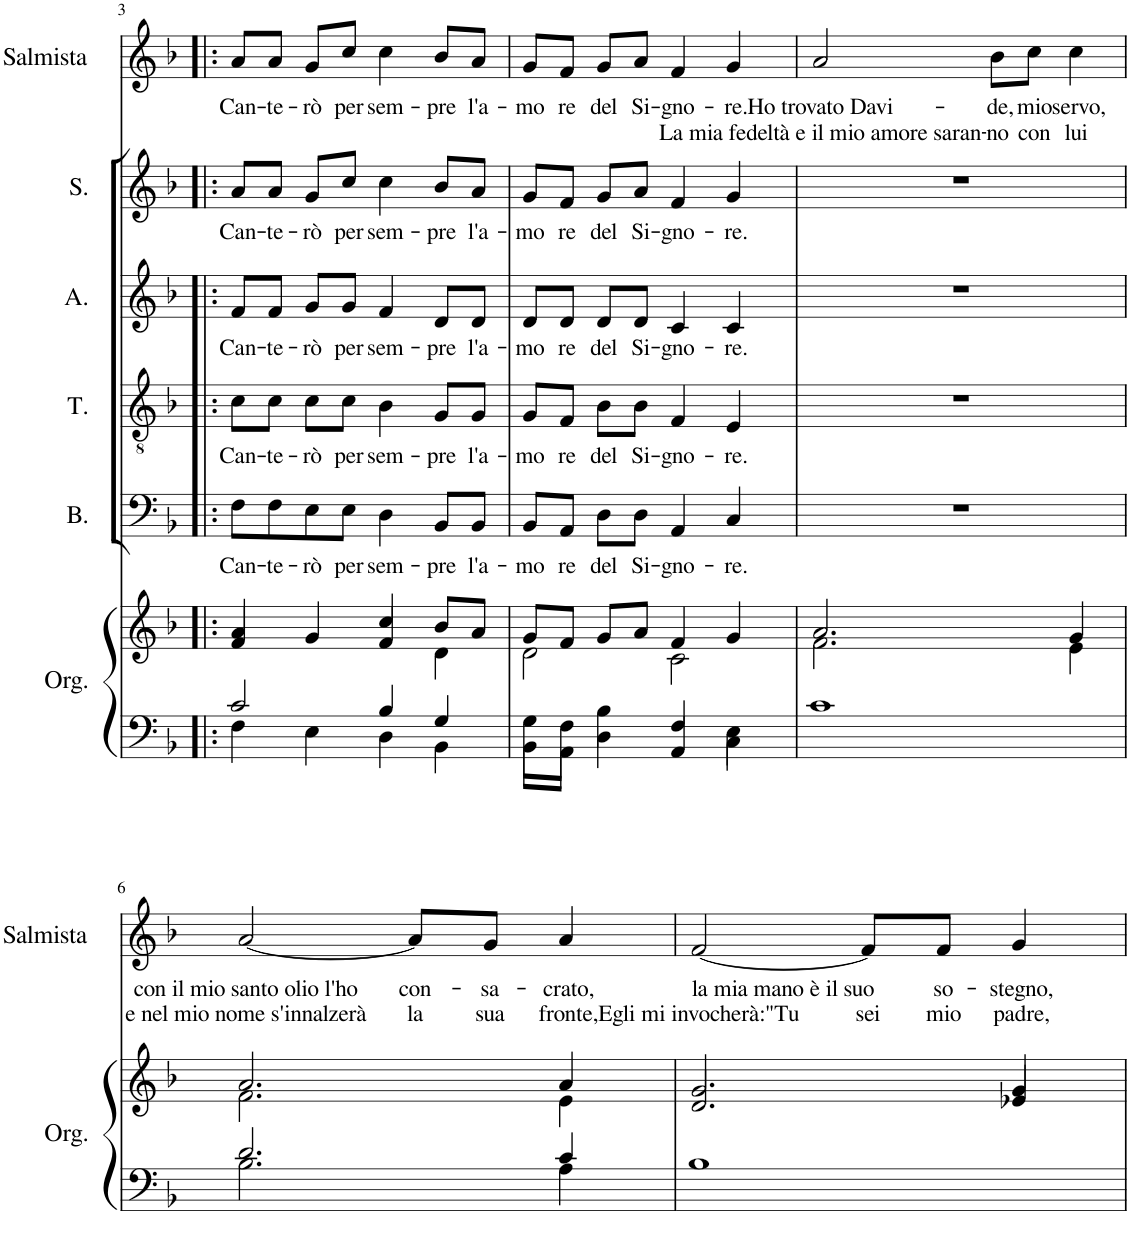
**kern	**kern	**kern	**text	**kern	**text	**kern	**text	**kern	**text	**kern	**text	**text
*part6	*part6	*part5	*part5	*part4	*part4	*part3	*part3	*part2	*part2	*part1	*part1	*part1
*staff7	*staff6	*staff5	*staff5	*staff4	*staff4	*staff3	*staff3	*staff2	*staff2	*staff1	*staff1	*staff1
*I"Organo	*	*I"Basso	*	*I"Tenore	*	*I"Contralto	*	*I"Soprano	*	*I"Salmista	*	*
*I'Org.	*	*I'B.	*	*I'T.	*	*	*	*I'S.	*	*I'Salmista	*	*
!!LO:PB:g=z
*clefF4	*clefG2	*clefF4	*	*clefGv2	*	*clefG2	*	*clefG2	*	*clefG2	*	*
*k[b-]	*k[b-]	*k[b-]	*	*k[b-]	*	*k[b-]	*	*k[b-]	*	*k[b-]	*	*
*M4/4	*M4/4	*M4/4	*	*M4/4	*	*M4/4	*	*M4/4	*	*M4/4	*	*
=3!|:	=3!|:	=3!|:	=3!|:	=3!|:	=3!|:	=3!|:	=3!|:	=3!|:	=3!|:	=3!|:	=3!|:	=3!|:
*^	*^	*	*	*	*	*	*	*	*	*	*	*
!	!	!	!	!	!LO:LY:b	!	!LO:LY:b	!	!LO:LY:b	!	!LO:LY:b	!	!LO:LY:b	!
2c/	4F\	4a/	4f/	8F\L	Can-	8c\L	Can-	8f/L	Can-	8a/L	Can-	8a/L	Can-	.
!	!	!	!	!	!LO:LY:b	!	!LO:LY:b	!	!LO:LY:b	!	!LO:LY:b	!	!LO:LY:b	!
.	.	.	.	8F\	-te-	8c\J	-te-	8f/J	-te-	8a/J	-te-	8a/J	-te-	.
!	!	!	!	!	!LO:LY:b	!	!LO:LY:b	!	!LO:LY:b	!	!LO:LY:b	!	!LO:LY:b	!
.	4E\	4g/	4ryy	8E\	-rò	8c\L	-rò	8g/L	-rò	8g/L	-rò	8g/L	-rò	.
!	!	!	!	!	!LO:LY:b	!	!LO:LY:b	!	!LO:LY:b	!	!LO:LY:b	!	!LO:LY:b	!
.	.	.	.	8E\J	per	8c\J	per	8g/J	per	8cc/J	per	8cc/J	per	.
!	!	!	!	!	!LO:LY:b	!	!LO:LY:b	!	!LO:LY:b	!	!LO:LY:b	!	!LO:LY:b	!
4B-/	4D\	4cc/	4f/	4D\	sem-	4B-\	sem-	4f/	sem-	4cc\	sem-	4cc\	sem-	.
!	!	!	!	!	!LO:LY:b	!	!LO:LY:b	!	!LO:LY:b	!	!LO:LY:b	!	!LO:LY:b	!
4G/	4BB-\	8b-/L	4d\	8BB-/L	-pre	8G/L	-pre	8d/L	-pre	8b-/L	-pre	8b-/L	-pre	.
!	!	!	!	!	!LO:LY:b	!	!LO:LY:b	!	!LO:LY:b	!	!LO:LY:b	!	!LO:LY:b	!
.	.	8a/J	.	8BB-/J	l'a-	8G/J	l'a-	8d/J	l'a-	8a/J	l'a-	8a/J	l'a-	.
=4	=4	=4	=4	=4	=4	=4	=4	=4	=4	=4	=4	=4	=4	=4
!	!	!	!	!	!LO:LY:b	!	!LO:LY:b	!	!LO:LY:b	!	!LO:LY:b	!	!LO:LY:b	!
8G\L	8BB-\L	8g/L	2d\	8BB-/L	-mo	8G/L	-mo	8d/L	-mo	8g/L	-mo	8g/L	-mo	.
!	!	!	!	!	!LO:LY:b	!	!LO:LY:b	!	!LO:LY:b	!	!LO:LY:b	!	!LO:LY:b	!
8F\J	8AA\J	8f/J	.	8AA/J	re	8F/J	re	8d/J	re	8f/J	re	8f/J	re	.
!	!	!	!	!	!LO:LY:b	!	!LO:LY:b	!	!LO:LY:b	!	!LO:LY:b	!	!LO:LY:b	!
4B-\	4D\	8g/L	.	8D\L	del	8B-\L	del	8d/L	del	8g/L	del	8g/L	del	.
!	!	!	!	!	!LO:LY:b	!	!LO:LY:b	!	!LO:LY:b	!	!LO:LY:b	!	!LO:LY:b	!
.	.	8a/J	.	8D\J	Si-	8B-\J	Si-	8d/J	Si-	8a/J	Si-	8a/J	Si-	.
!	!	!	!	!	!LO:LY:b	!	!LO:LY:b	!	!LO:LY:b	!	!LO:LY:b	!	!LO:LY:b	!
4F/	4AA/	4f/	2c\	4AA/	-gno-	4F/	-gno-	4c/	-gno-	4f/	-gno-	4f/	-gno-	.
!	!	!	!	!	!LO:LY:b	!	!LO:LY:b	!	!LO:LY:b	!	!LO:LY:b	!	!LO:LY:b	!
4E\	4C\	4g/	.	4C/	-re.	4E/	-re.	4c/	-re.	4g/	-re.	4g/	-re.	.
=5	=5	=5	=5	=5	=5	=5	=5	=5	=5	=5	=5	=5	=5	=5
!	!	!	!	!	!	!	!	!	!	!	!	!	!LO:LY:b	!LO:LY:b
*v	*v	*	*	*	*	*	*	*	*	*	*	*	*	*
1c	2.a/	2.f\	1r	.	1r	.	1r	.	1r	.	2a/	Ho trovato Davi-	La mia fedeltà e il mio amore saran-
!	!	!	!	!	!	!	!	!	!	!	!	!LO:LY:b	!LO:LY:b
.	.	.	.	.	.	.	.	.	.	.	8b-\L	-de,	-no
!	!	!	!	!	!	!	!	!	!	!	!	!LO:LY:b	!LO:LY:b
.	.	.	.	.	.	.	.	.	.	.	8cc\J	mio	con
!	!	!	!	!	!	!	!	!	!	!	!	!LO:LY:b	!LO:LY:b
.	4g/	4e\	.	.	.	.	.	.	.	.	4cc\	servo,	lui
!!LO:LB:g=z
=6	=6	=6	=6	=6	=6	=6	=6	=6	=6	=6	=6	=6	=6
*^	*	*	*	*	*	*	*	*	*	*	*	*	*
!	!	!	!	!	!	!	!	!	!	!	!	!	!LO:LY:b	!LO:LY:b
2.d/	2.B-\	2.a/	2.f\	1r	.	1r	.	1r	.	1r	.	[2a/	con il mio santo olio l'ho	e nel mio nome s'innalzerà
!	!	!	!	!	!	!	!	!	!	!	!	!	!LO:LY:b	!LO:LY:b
.	.	.	.	.	.	.	.	.	.	.	.	8a/L]	con-	la
!	!	!	!	!	!	!	!	!	!	!	!	!	!LO:LY:b	!LO:LY:b
.	.	.	.	.	.	.	.	.	.	.	.	8g/J	-sa-	sua
!	!	!	!	!	!	!	!	!	!	!	!	!	!LO:LY:b	!LO:LY:b
4c/	4A\	4a/	4e\	.	.	.	.	.	.	.	.	4a/	-crato,	fronte,
=7	=7	=7	=7	=7	=7	=7	=7	=7	=7	=7	=7	=7	=7	=7
!	!	!	!	!	!	!	!	!	!	!	!	!	!LO:LY:b	!LO:LY:b
*v	*v	*	*	*	*	*	*	*	*	*	*	*	*	*
1B-	2.g/	2.d/	1r	.	1r	.	1r	.	1r	.	[2f/	la mia mano è il suo	Egli mi invocherà:"Tu
!	!	!	!	!	!	!	!	!	!	!	!	!	!LO:LY:b
.	.	.	.	.	.	.	.	.	.	.	8f/L]	.	sei
!	!	!	!	!	!	!	!	!	!	!	!	!LO:LY:b	!LO:LY:b
.	.	.	.	.	.	.	.	.	.	.	8f/J	so-	mio
!	!	!	!	!	!	!	!	!	!	!	!	!LO:LY:b	!LO:LY:b
.	4g/	4e-X/	.	.	.	.	.	.	.	.	4g/	-stegno,	padre,
*	*v	*v	*	*	*	*	*	*	*	*	*	*	*
=	=	=	=	=	=	=	=	=	=	=	=	=
*-	*-	*-	*-	*-	*-	*-	*-	*-	*-	*-	*-	*-
